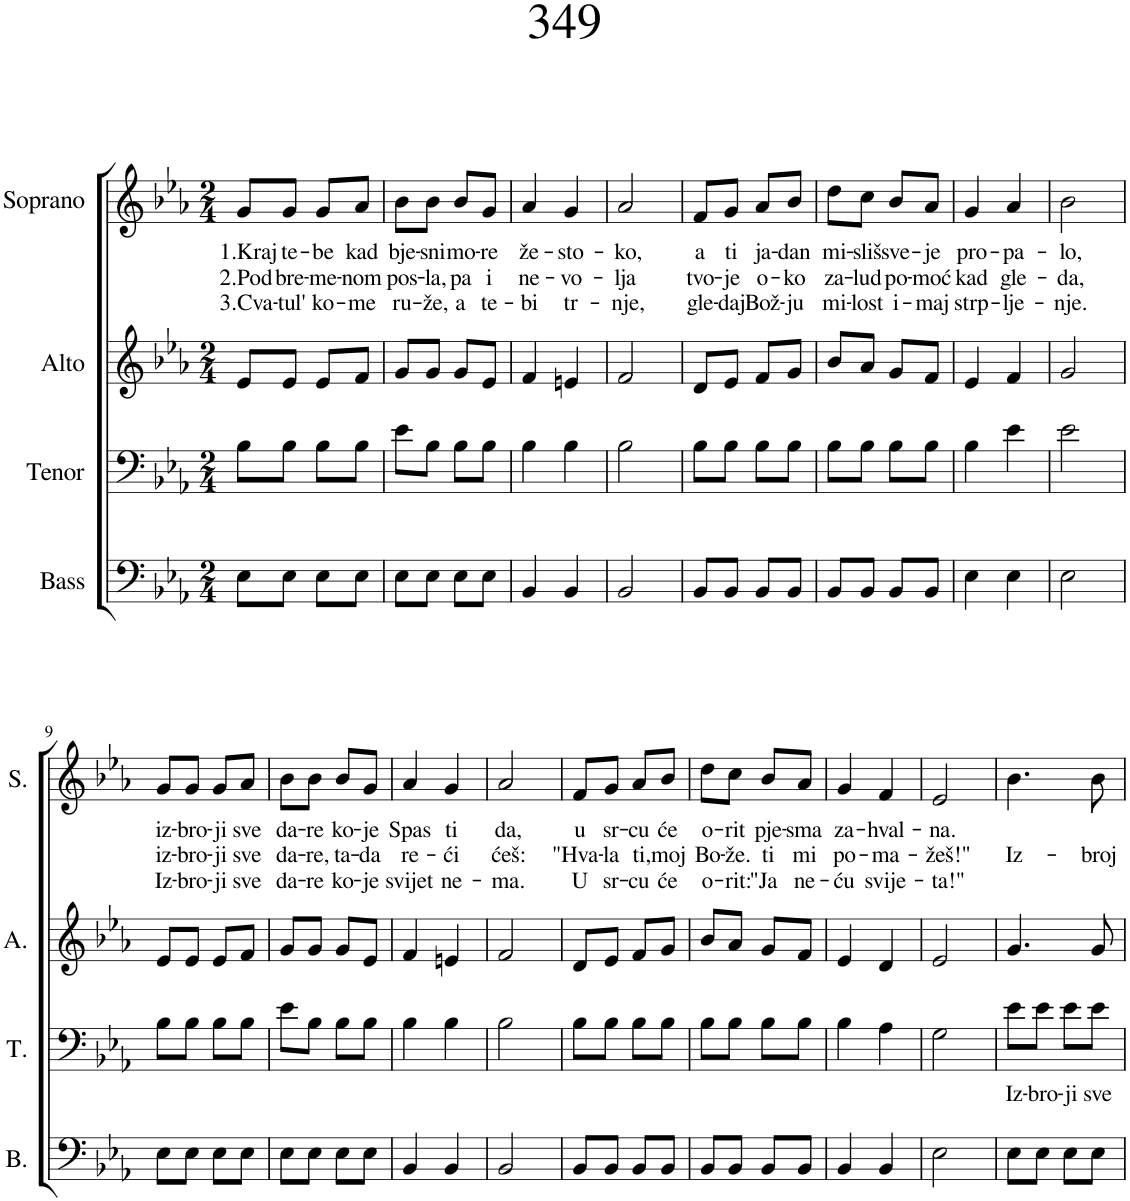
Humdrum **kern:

**kern	**kern	**text	**kern	**kern	**text	**text	**text
*part4	*part3	*part3	*part2	*part1	*part1	*part1	*part1
*staff4	*staff3	*staff3	*staff2	*staff1	*staff1	*staff1	*staff1
*I"Bass	*I"Tenor	*	*I"Alto	*I"Soprano	*	*	*
*I'B.	*I'T.	*	*I'A.	*I'S.	*	*	*
*clefF4	*clefF4	*	*clefG2	*clefG2	*	*	*
*k[b-e-a-]	*k[b-e-a-]	*	*k[b-e-a-]	*k[b-e-a-]	*	*	*
*M2/4	*M2/4	*	*M2/4	*M2/4	*	*	*
=1	=1	=1	=1	=1	=1	=1	=1
!	!	!	!	!	!LO:LY:b	!LO:LY:b	!LO:LY:b
8E-\L	8B-\L	.	8e-/L	8g/L	1.Kraj	2.Pod	3.Cva-
!	!	!	!	!	!LO:LY:b	!LO:LY:b	!LO:LY:b
8E-\J	8B-\J	.	8e-/J	8g/J	te-	bre-	-tul'
!	!	!	!	!	!LO:LY:b	!LO:LY:b	!LO:LY:b
8E-\L	8B-\L	.	8e-/L	8g/L	-be	-me-	ko-
!	!	!	!	!	!LO:LY:b	!LO:LY:b	!LO:LY:b
8E-\J	8B-\J	.	8f/J	8a-/J	kad	-nom	-me
=2	=2	=2	=2	=2	=2	=2	=2
!	!	!	!	!	!LO:LY:b	!LO:LY:b	!LO:LY:b
8E-\L	8e-\L	.	8g/L	8b-\L	bje-	pos-	ru-
!	!	!	!	!	!LO:LY:b	!LO:LY:b	!LO:LY:b
8E-\J	8B-\J	.	8g/J	8b-\J	-sni	-la,	-že,
!	!	!	!	!	!LO:LY:b	!LO:LY:b	!LO:LY:b
8E-\L	8B-\L	.	8g/L	8b-/L	mo-	pa	a
!	!	!	!	!	!LO:LY:b	!LO:LY:b	!LO:LY:b
8E-\J	8B-\J	.	8e-/J	8g/J	-re	i	te-
=3	=3	=3	=3	=3	=3	=3	=3
!	!	!	!	!	!LO:LY:b	!LO:LY:b	!LO:LY:b
4BB-/	4B-\	.	4f/	4a-/	že-	ne-	-bi
!	!	!	!	!	!LO:LY:b	!LO:LY:b	!LO:LY:b
4BB-/	4B-\	.	4en/	4g/	-sto-	-vo-	tr-
=4	=4	=4	=4	=4	=4	=4	=4
!	!	!	!	!	!LO:LY:b	!LO:LY:b	!LO:LY:b
2BB-/	2B-\	.	2f/	2a-/	-ko,	-lja	-nje,
=5	=5	=5	=5	=5	=5	=5	=5
!	!	!	!	!	!LO:LY:b	!LO:LY:b	!LO:LY:b
8BB-/L	8B-\L	.	8d/L	8f/L	a	tvo-	gle-
!	!	!	!	!	!LO:LY:b	!LO:LY:b	!LO:LY:b
8BB-/J	8B-\J	.	8e-/J	8g/J	ti	-je	-daj
!	!	!	!	!	!LO:LY:b	!LO:LY:b	!LO:LY:b
8BB-/L	8B-\L	.	8f/L	8a-/L	ja-	o-	Bož-
!	!	!	!	!	!LO:LY:b	!LO:LY:b	!LO:LY:b
8BB-/J	8B-\J	.	8g/J	8b-/J	-dan	-ko	-ju
=6	=6	=6	=6	=6	=6	=6	=6
!	!	!	!	!	!LO:LY:b	!LO:LY:b	!LO:LY:b
8BB-/L	8B-\L	.	8b-/L	8dd\L	mi-	za-	mi-
!	!	!	!	!	!LO:LY:b	!LO:LY:b	!LO:LY:b
8BB-/J	8B-\J	.	8a-/J	8cc\J	-sliš	-lud	-lost
!	!	!	!	!	!LO:LY:b	!LO:LY:b	!LO:LY:b
8BB-/L	8B-\L	.	8g/L	8b-/L	sve-	po-	i-
!	!	!	!	!	!LO:LY:b	!LO:LY:b	!LO:LY:b
8BB-/J	8B-\J	.	8f/J	8a-/J	-je	-moć	-maj
=7	=7	=7	=7	=7	=7	=7	=7
!	!	!	!	!	!LO:LY:b	!LO:LY:b	!LO:LY:b
4E-\	4B-\	.	4e-/	4g/	pro-	kad	strp-
!	!	!	!	!	!LO:LY:b	!LO:LY:b	!LO:LY:b
4E-\	4e-\	.	4f/	4a-/	-pa-	gle-	-lje-
=8	=8	=8	=8	=8	=8	=8	=8
!	!	!	!	!	!LO:LY:b	!LO:LY:b	!LO:LY:b
2E-\	2e-\	.	2g/	2b-\	-lo,	-da,	-nje.
!!LO:LB:g=z
=9	=9	=9	=9	=9	=9	=9	=9
!	!	!	!	!	!LO:LY:b	!LO:LY:b	!LO:LY:b
8E-\L	8B-\L	.	8e-/L	8g/L	iz-	iz-	Iz-
!	!	!	!	!	!LO:LY:b	!LO:LY:b	!LO:LY:b
8E-\J	8B-\J	.	8e-/J	8g/J	-bro-	-bro-	-bro-
!	!	!	!	!	!LO:LY:b	!LO:LY:b	!LO:LY:b
8E-\L	8B-\L	.	8e-/L	8g/L	-ji	-ji	-ji
!	!	!	!	!	!LO:LY:b	!LO:LY:b	!LO:LY:b
8E-\J	8B-\J	.	8f/J	8a-/J	sve	sve	sve
=10	=10	=10	=10	=10	=10	=10	=10
!	!	!	!	!	!LO:LY:b	!LO:LY:b	!LO:LY:b
8E-\L	8e-\L	.	8g/L	8b-\L	da-	da-	da-
!	!	!	!	!	!LO:LY:b	!LO:LY:b	!LO:LY:b
8E-\J	8B-\J	.	8g/J	8b-\J	-re	-re,	-re
!	!	!	!	!	!LO:LY:b	!LO:LY:b	!LO:LY:b
8E-\L	8B-\L	.	8g/L	8b-/L	ko-	ta-	ko-
!	!	!	!	!	!LO:LY:b	!LO:LY:b	!LO:LY:b
8E-\J	8B-\J	.	8e-/J	8g/J	-je	-da	-je
=11	=11	=11	=11	=11	=11	=11	=11
!	!	!	!	!	!LO:LY:b	!LO:LY:b	!LO:LY:b
4BB-/	4B-\	.	4f/	4a-/	Spas	re-	svijet
!	!	!	!	!	!LO:LY:b	!LO:LY:b	!LO:LY:b
4BB-/	4B-\	.	4en/	4g/	ti	-ći	ne-
=12	=12	=12	=12	=12	=12	=12	=12
!	!	!	!	!	!LO:LY:b	!LO:LY:b	!LO:LY:b
2BB-/	2B-\	.	2f/	2a-/	da,	ćeš:	-ma.
=13	=13	=13	=13	=13	=13	=13	=13
!	!	!	!	!	!LO:LY:b	!LO:LY:b	!LO:LY:b
8BB-/L	8B-\L	.	8d/L	8f/L	u	"Hva-	U
!	!	!	!	!	!LO:LY:b	!LO:LY:b	!LO:LY:b
8BB-/J	8B-\J	.	8e-/J	8g/J	sr-	-la	sr-
!	!	!	!	!	!LO:LY:b	!LO:LY:b	!LO:LY:b
8BB-/L	8B-\L	.	8f/L	8a-/L	-cu	ti,	-cu
!	!	!	!	!	!LO:LY:b	!LO:LY:b	!LO:LY:b
8BB-/J	8B-\J	.	8g/J	8b-/J	će	moj	će
=14	=14	=14	=14	=14	=14	=14	=14
!	!	!	!	!	!LO:LY:b	!LO:LY:b	!LO:LY:b
8BB-/L	8B-\L	.	8b-/L	8dd\L	o-	Bo-	o-
!	!	!	!	!	!LO:LY:b	!LO:LY:b	!LO:LY:b
8BB-/J	8B-\J	.	8a-/J	8cc\J	-rit	-že.	-rit:
!	!	!	!	!	!LO:LY:b	!LO:LY:b	!LO:LY:b
8BB-/L	8B-\L	.	8g/L	8b-/L	pje-	ti	"Ja
!	!	!	!	!	!LO:LY:b	!LO:LY:b	!LO:LY:b
8BB-/J	8B-\J	.	8f/J	8a-/J	-sma	mi	ne-
=15	=15	=15	=15	=15	=15	=15	=15
!	!	!	!	!	!LO:LY:b	!LO:LY:b	!LO:LY:b
4BB-/	4B-\	.	4e-/	4g/	za-	po-	-ću
!	!	!	!	!	!LO:LY:b	!LO:LY:b	!LO:LY:b
4BB-/	4A-\	.	4d/	4f/	-hval-	-ma-	svije-
=16	=16	=16	=16	=16	=16	=16	=16
!	!	!	!	!	!LO:LY:b	!LO:LY:b	!LO:LY:b
2E-\	2G\	.	2e-/	2e-/	-na.	-žeš!"	-ta!"
=17	=17	=17	=17	=17	=17	=17	=17
!	!	!LO:LY:b	!	!	!	!LO:LY:b	!
8E-\L	8e-\L	Iz-	4.g/	4.b-\	.	Iz-	.
!	!	!LO:LY:b	!	!	!	!	!
8E-\J	8e-\J	-bro-	.	.	.	.	.
!	!	!LO:LY:b	!	!	!	!	!
8E-\L	8e-\L	-ji	.	.	.	.	.
!	!	!LO:LY:b	!	!	!	!LO:LY:b	!
8E-\J	8e-\J	sve	8g/	8b-\	.	-broj	.
=	=	=	=	=	=	=	=
*-	*-	*-	*-	*-	*-	*-	*-
